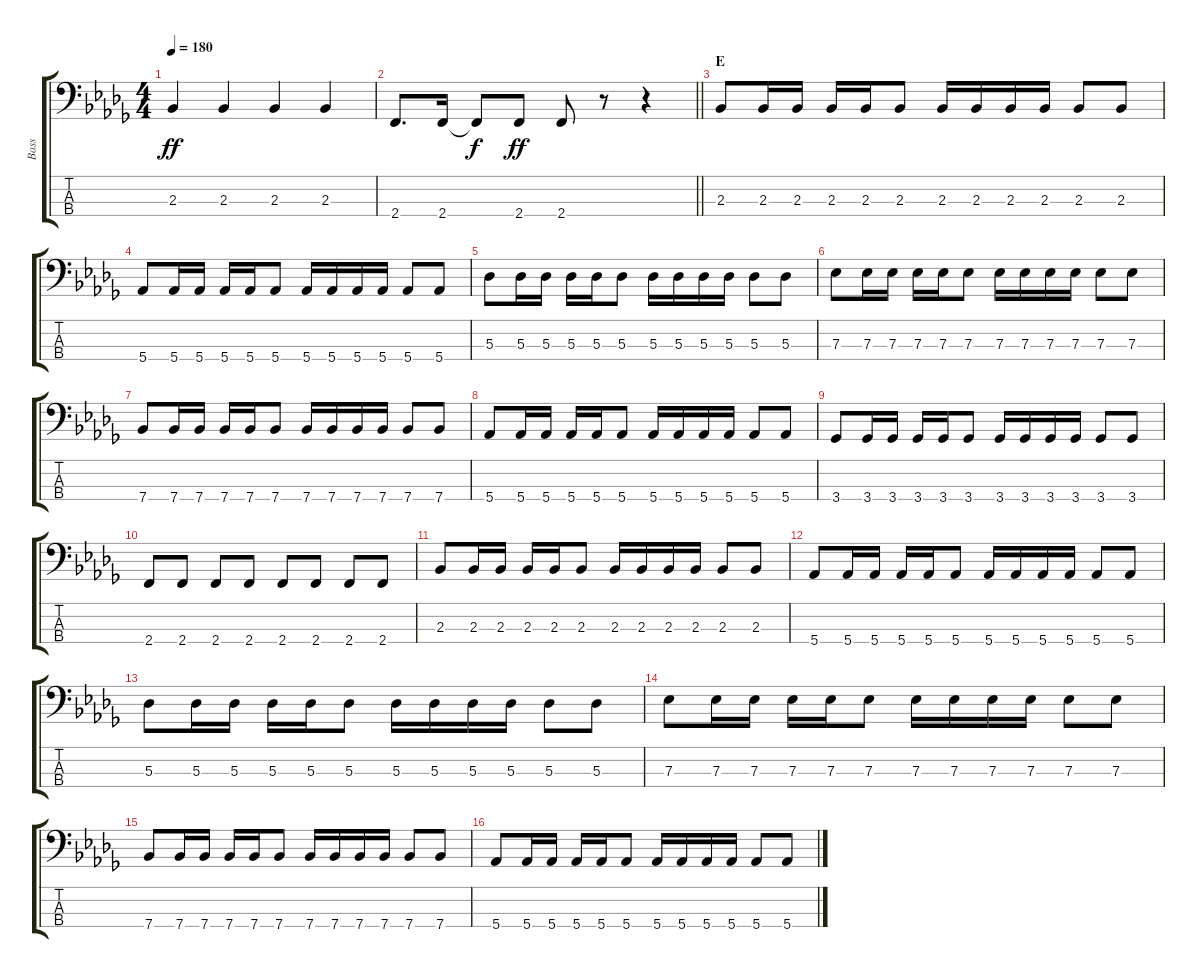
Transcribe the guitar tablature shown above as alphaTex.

\track ("Bass" "Bass") {instrument electricbasspick}
\staff {score tabs}
\tuning (Gb2 Db2 Ab1 Eb1) {hide}
\ts (4 4)
\tempo 180
\clef f4
\ks db
2.3.4{dy ff} 2.3.4 2.3.4 2.3.4 |
\barLineRight lightlight
2.4.8{d} 2.4.16 2.4{t}.8{dy f} 2.4.8{dy ff} 2.4.8 r.8 r.4 |
\section ("" "E")
2.3.8 2.3.16 2.3.16 2.3.16 2.3.16 2.3.8 2.3.16 2.3.16 2.3.16 2.3.16 2.3.8 2.3.8 |
5.4.8 5.4.16 5.4.16 5.4.16 5.4.16 5.4.8 5.4.16 5.4.16 5.4.16 5.4.16 5.4.8 5.4.8 |
5.3.8 5.3.16 5.3.16 5.3.16 5.3.16 5.3.8 5.3.16 5.3.16 5.3.16 5.3.16 5.3.8 5.3.8 |
7.3.8 7.3.16 7.3.16 7.3.16 7.3.16 7.3.8 7.3.16 7.3.16 7.3.16 7.3.16 7.3.8 7.3.8 |
7.4.8 7.4.16 7.4.16 7.4.16 7.4.16 7.4.8 7.4.16 7.4.16 7.4.16 7.4.16 7.4.8 7.4.8 |
5.4.8 5.4.16 5.4.16 5.4.16 5.4.16 5.4.8 5.4.16 5.4.16 5.4.16 5.4.16 5.4.8 5.4.8 |
3.4.8 3.4.16 3.4.16 3.4.16 3.4.16 3.4.8 3.4.16 3.4.16 3.4.16 3.4.16 3.4.8 3.4.8 |
2.4.8 2.4.8 2.4.8 2.4.8 2.4.8 2.4.8 2.4.8 2.4.8 |
2.3.8 2.3.16 2.3.16 2.3.16 2.3.16 2.3.8 2.3.16 2.3.16 2.3.16 2.3.16 2.3.8 2.3.8 |
5.4.8 5.4.16 5.4.16 5.4.16 5.4.16 5.4.8 5.4.16 5.4.16 5.4.16 5.4.16 5.4.8 5.4.8 |
5.3.8 5.3.16 5.3.16 5.3.16 5.3.16 5.3.8 5.3.16 5.3.16 5.3.16 5.3.16 5.3.8 5.3.8 |
7.3.8 7.3.16 7.3.16 7.3.16 7.3.16 7.3.8 7.3.16 7.3.16 7.3.16 7.3.16 7.3.8 7.3.8 |
7.4.8 7.4.16 7.4.16 7.4.16 7.4.16 7.4.8 7.4.16 7.4.16 7.4.16 7.4.16 7.4.8 7.4.8 |
5.4.8 5.4.16 5.4.16 5.4.16 5.4.16 5.4.8 5.4.16 5.4.16 5.4.16 5.4.16 5.4.8 5.4.8
